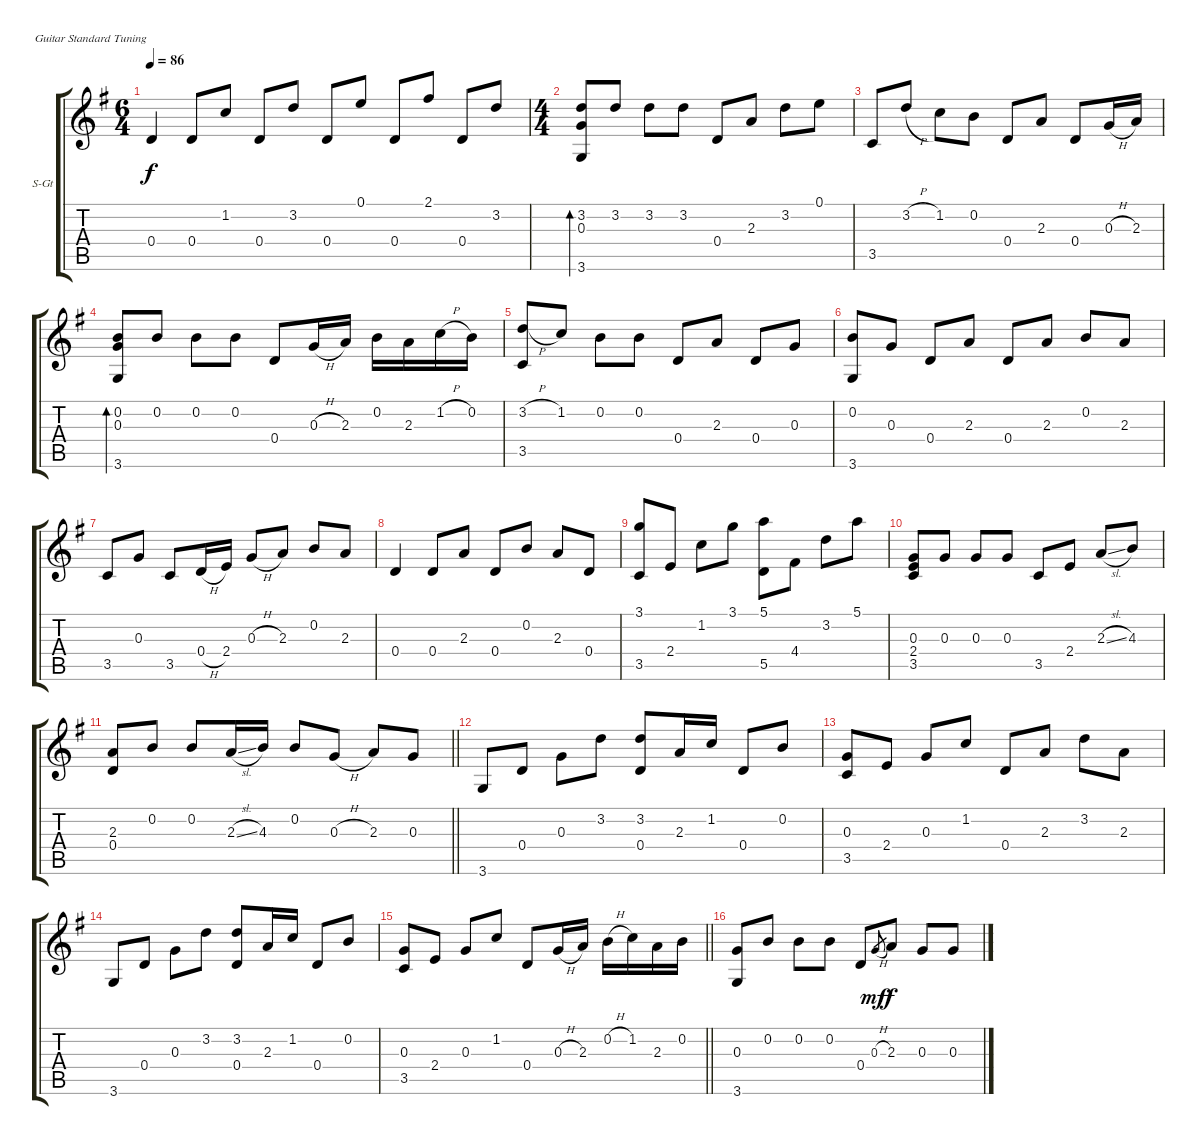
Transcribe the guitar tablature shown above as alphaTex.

\bracketExtendMode groupsimilarinstruments
\firstSystemTrackNameOrientation horizontal
\otherSystemsTrackNameOrientation horizontal
\track ("Spor 1" "S-Gt") {instrument acousticguitarsteel}
\staff {score tabs}
\tuning (E4 B3 G3 D3 A2 E2)
\ts (6 4)
\tempo 86
\clef g2
\ks g
0.4.4{dy f} 0.4.8 1.2.8 0.4.8 3.2.8 0.4.8 0.1.8 0.4.8 2.1.8 0.4.8 3.2.8 |
\ts (4 4)
(3.2 0.3 3.6).8{bd 60} 3.2.8 3.2.8 3.2.8 0.4.8 2.3.8 3.2.8 0.1.8 |
3.5.8 3.2{h}.8 1.2.8 0.2.8 0.4.8 2.3.8 0.4.8 0.3{h}.16 2.3.16 |
(0.2 0.3 3.6).8{bd 60} 0.2.8 0.2.8 0.2.8 0.4.8 0.3{h}.16 2.3.16 0.2.16 2.3.16 1.2{h}.16 0.2.16 |
(3.2{h} 3.5).8 1.2.8 0.2.8 0.2.8 0.4.8 2.3.8 0.4.8 0.3.8 |
(0.2 3.6).8 0.3.8 0.4.8 2.3.8 0.4.8 2.3.8 0.2.8 2.3.8 |
3.5.8 0.3.8 3.5.8 0.4{h}.16 2.4.16 0.3{h}.8 2.3.8 0.2.8 2.3.8 |
0.4.4 0.4.8 2.3.8 0.4.8 0.2.8 2.3.8 0.4.8 |
(3.1 3.5).8 2.4.8 1.2.8 3.1.8 (5.1 5.5).8 4.4.8 3.2.8 5.1.8 |
(0.3 2.4 3.5).8 0.3.8 0.3.8 0.3.8 3.5.8 2.4.8 2.3{sl}.8 4.3.8 |
\barLineRight lightlight
(2.3 0.4).8 0.2.8 0.2.8 2.3{sl}.16 4.3.16 0.2.8 0.3{h}.8 2.3.8 0.3.8 |
3.6.8 0.4.8 0.3.8 3.2.8 (3.2 0.4).8 2.3.16 1.2.16 0.4.8 0.2.8 |
(0.3 3.5).8 2.4.8 0.3.8 1.2.8 0.4.8 2.3.8 3.2.8 2.3.8 |
3.6.8 0.4.8 0.3.8 3.2.8 (3.2 0.4).8 2.3.16 1.2.16 0.4.8 0.2.8 |
\barLineRight lightlight
(0.3 3.5).8 2.4.8 0.3.8 1.2.8 0.4.8 0.3{h}.16 2.3.16 0.2{h}.16 1.2.16 2.3.16 0.2.16 |
(0.3 3.6).8 0.2.8 0.2.8 0.2.8 0.4.8 0.3{h}.8{gr dy mf} 2.3.8{dy f} 0.3.8 0.3.8
